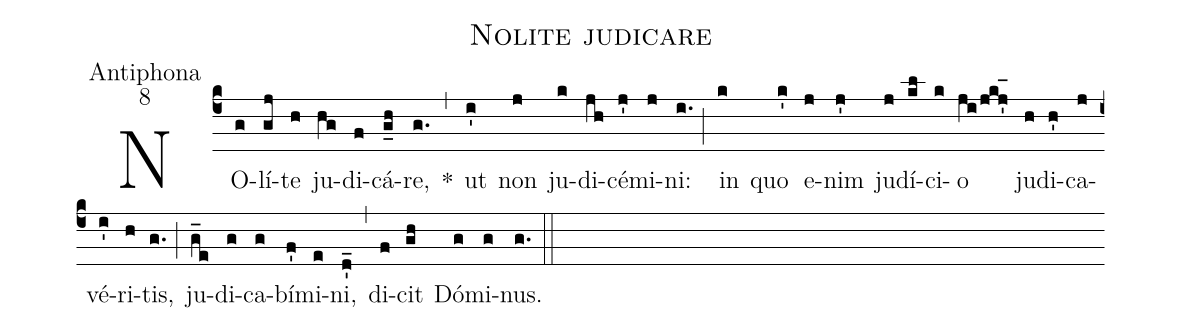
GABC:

name:Nolite judicare;
office-part:Antiphona;
mode:8;
%%
(c4) NO(g)lí(gj)te(h) ju(hg)di(f)cá(g_h)re,(g.) *(,) ut(i') non(j) ju(k)di(jh)cé(j')mi(j)ni:(i.) (;) in(k) quo(k') e(j)nim(j') ju(j)dí(kl)ci(k)o(ji/jkj'_1) ju(h)di(h')ca(j)vé(i')ri(h)tis,(g.) (;) ju(g_e)di(g)ca(g)bí(f')mi(e)ni,(d'_) (,) di(f)cit(gh) Dó(g)mi(g)nus.(g.) (::)
